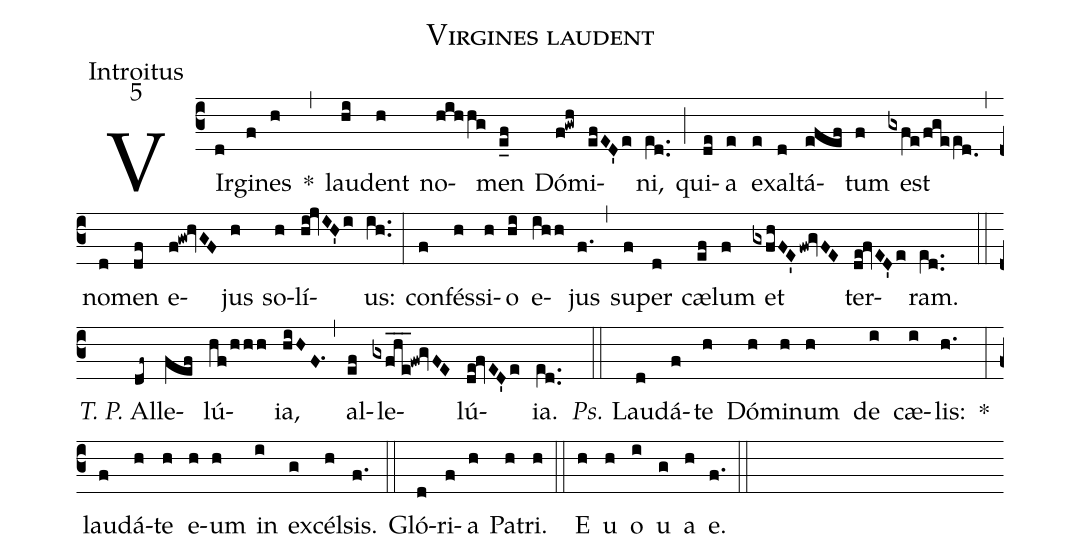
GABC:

name: Virgines laudent;
office-part: Introitus;
mode: 5;
%%
(c3) VIr(d)gi(f)nes(h) *(,) lau(hi)dent(h) no(hihhg)men(e_f) Dó(f!gwh)mi(efED'e)ni,(e[ll:1]d..) (;) qui(de)a(e) ex(e)al(d)tá(efef)tum(f) est(gxfe/fgee[ll:1]d.0) (,) no(d)men(df) e(f!gw!hvGF)jus(h) so(h)lí(hi!jvIH'i)us:(ih..) (:)
con(f)fés(h)si(h)o(hi) e(ihh)jus(f.) (,) su(f)per(d) cæ(ef)lum(f) et(gxfhFE'fw!gvFE) ter(de!fvED'e)ram.(e[ll:1]d..) (::)
<i>T. P.</i> Al(df~)le(fef)lú(hf/hhh)ia,(hiHF.1) (,) al(ef)le(gxfhe___!fw!gvFE)lú(de!fvED'e)ia.(e[ll:1]d..) (::)
<i>Ps.</i> Lau(d)dá(f)te(h) Dó(h)mi(h)num(h) de(i) cæ(i)lis:(h.) *(:)
lau(f)dá(h)te(h) e(h)um(h) in(i) ex(g)cél(h)sis.(f.) (::)
Gló(d)ri(f)a(h) Pa(h)tri.(h) (::)
<eu>E(h) u(h) o(i) u(g) a(h) e.</eu>(f.) (::)
